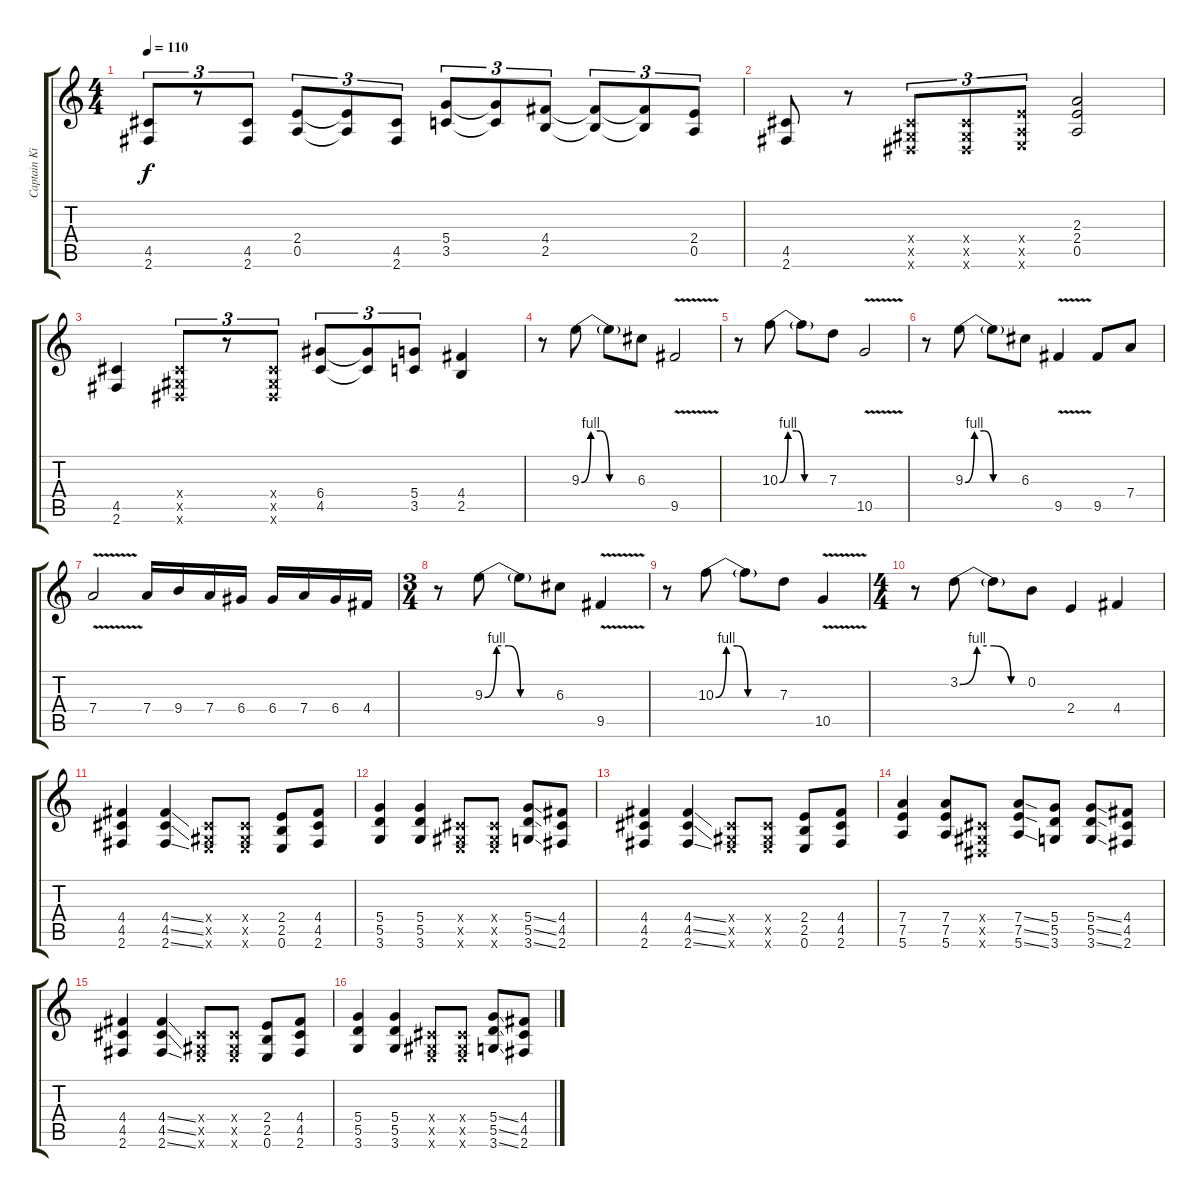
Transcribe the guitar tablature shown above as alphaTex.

\track ("Captain Kirk" "Captain Ki") {instrument distortionguitar}
\staff {score tabs}
\tuning (E4 B3 G3 D3 A2 E2) {hide}
\ts (4 4)
\tempo 110
\clef g2
\ks c
(4.5 2.6).8{tu (3 2) dy f} r.8{tu (3 2)} (4.5 2.6).8{tu (3 2)} (2.4 0.5).8{tu (3 2)} (2.4{t} 0.5{t}).8{tu (3 2)} (4.5 2.6).8{tu (3 2)} (5.4 3.5).8{tu (3 2)} (5.4{t} 3.5{t}).8{tu (3 2)} (4.4 2.5).8{tu (3 2)} (4.4{t} 2.5{t}).8{tu (3 2)} (4.4{t} 2.5{t}).8{tu (3 2)} (2.4 0.5).8{tu (3 2)} |
(4.5 2.6).8 r.8 (-1.4{x} -1.5{x} -1.6{x}).8{tu (3 2)} (-1.4{x} -1.5{x} -1.6{x}).8{tu (3 2)} (2.4{x} 0.5{x} 0.6{x}).8{tu (3 2)} (2.3 2.4 0.5).2 |
(4.5 2.6).4 (-1.4{x} -1.5{x} -1.6{x}).8{tu (3 2)} r.8{tu (3 2)} (-1.4{x} -1.5{x} -1.6{x}).8{tu (3 2)} (6.4 4.5).8{tu (3 2)} (6.4{t} 4.5{t}).8{tu (3 2)} (5.4 3.5).8{tu (3 2)} (4.4 2.5).4 |
r.8 9.3{be (custom 0 0 10 4 20 4 30 0 60 0)}.8 9.3{t}.8 6.3.8 9.5{v}.2 |
r.8 10.3{be (custom 0 0 10 4 20 4 30 0 60 0)}.8 10.3{t}.8 7.3.8 10.5{v}.2 |
r.8 9.3{be (custom 0 0 10 4 20 4 30 0 60 0)}.8 9.3{t}.8 6.3.8 9.5{v}.4 9.5.8 7.4.8 |
7.4{v}.2 7.4.16 9.4.16 7.4.16 6.4.16 6.4.16 7.4.16 6.4.16 4.4.16 |
\ts (3 4)
r.8 9.3{be (custom 0 0 10 4 20 4 30 0 60 0)}.8 9.3{t}.8 6.3.8 9.5{v}.4 |
r.8 10.3{be (custom 0 0 10 4 20 4 30 0 60 0)}.8 10.3{t}.8 7.3.8 10.5{v}.4 |
\ts (4 4)
r.8 3.2{be (custom 0 0 15 4 30 4 45 0 60 0)}.8 3.2{t}.8 0.2.8 2.4.4 4.4.4 |
(4.4 4.5 2.6).4 (4.4{ss} 4.5{ss} 2.6{ss}).4 (-1.4{x} -1.5{x} 0.6{x}).8 (-1.4{x} -1.5{x} 0.6{x}).8 (2.4 2.5 0.6).8 (4.4 4.5 2.6).8 |
(5.4 5.5 3.6).4 (5.4 5.5 3.6).4 (-1.4{x} -1.5{x} 0.6{x}).8 (-1.4{x} -1.5{x} 0.6{x}).8 (5.4{ss} 5.5{ss} 3.6{ss}).8 (4.4 4.5 2.6).8 |
(4.4 4.5 2.6).4 (4.4{ss} 4.5{ss} 2.6{ss}).4 (-1.4{x} -1.5{x} 0.6{x}).8 (-1.4{x} -1.5{x} 0.6{x}).8 (2.4 2.5 0.6).8 (4.4 4.5 2.6).8 |
(7.4 7.5 5.6).4 (7.4 7.5 5.6).8 (-1.4{x} -1.5{x} -1.6{x}).8 (7.4{ss} 7.5{ss} 5.6{ss}).8 (5.4 5.5 3.6).8 (5.4{ss} 5.5{ss} 3.6{ss}).8 (4.4 4.5 2.6).8 |
(4.4 4.5 2.6).4 (4.4{ss} 4.5{ss} 2.6{ss}).4 (-1.4{x} -1.5{x} 0.6{x}).8 (-1.4{x} -1.5{x} 0.6{x}).8 (2.4 2.5 0.6).8 (4.4 4.5 2.6).8 |
(5.4 5.5 3.6).4 (5.4 5.5 3.6).4 (-1.4{x} -1.5{x} 0.6{x}).8 (-1.4{x} -1.5{x} 0.6{x}).8 (5.4{ss} 5.5{ss} 3.6{ss}).8 (4.4 4.5 2.6).8
